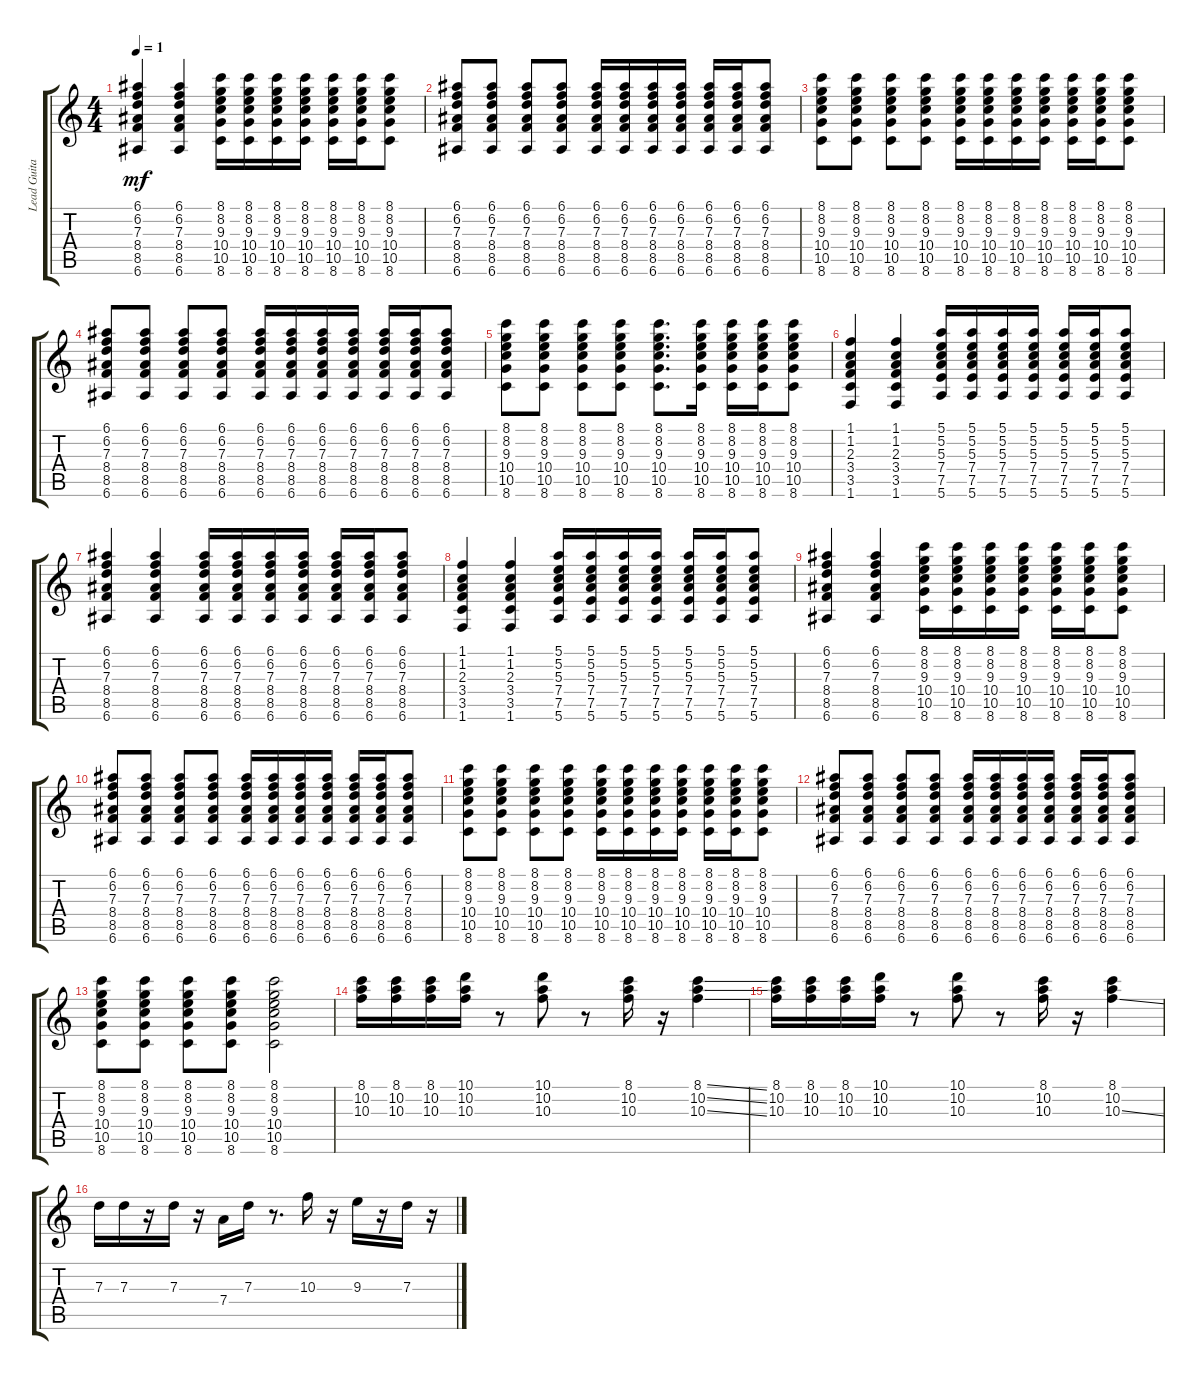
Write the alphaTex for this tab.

\track ("Lead Guitar (Crunch)" "Lead Guita") {instrument overdrivenguitar}
\staff {score tabs}
\tuning (E4 B3 G3 D3 A2 E2) {hide}
\ts (4 4)
\tempo 1
\clef g2
\ks c
(6.1 6.2 7.3 8.4 8.5 6.6).4{dy mf} (6.1 6.2 7.3 8.4 8.5 6.6).4 (8.1 8.2 9.3 10.4 10.5 8.6).16 (8.1 8.2 9.3 10.4 10.5 8.6).16 (8.1 8.2 9.3 10.4 10.5 8.6).16 (8.1 8.2 9.3 10.4 10.5 8.6).16 (8.1 8.2 9.3 10.4 10.5 8.6).16 (8.1 8.2 9.3 10.4 10.5 8.6).16 (8.1 8.2 9.3 10.4 10.5 8.6).8 |
(6.1 6.2 7.3 8.4 8.5 6.6).8 (6.1 6.2 7.3 8.4 8.5 6.6).8 (6.1 6.2 7.3 8.4 8.5 6.6).8 (6.1 6.2 7.3 8.4 8.5 6.6).8 (6.1 6.2 7.3 8.4 8.5 6.6).16 (6.1 6.2 7.3 8.4 8.5 6.6).16 (6.1 6.2 7.3 8.4 8.5 6.6).16 (6.1 6.2 7.3 8.4 8.5 6.6).16 (6.1 6.2 7.3 8.4 8.5 6.6).16 (6.1 6.2 7.3 8.4 8.5 6.6).16 (6.1 6.2 7.3 8.4 8.5 6.6).8 |
(8.1 8.2 9.3 10.4 10.5 8.6).8 (8.1 8.2 9.3 10.4 10.5 8.6).8 (8.1 8.2 9.3 10.4 10.5 8.6).8 (8.1 8.2 9.3 10.4 10.5 8.6).8 (8.1 8.2 9.3 10.4 10.5 8.6).16 (8.1 8.2 9.3 10.4 10.5 8.6).16 (8.1 8.2 9.3 10.4 10.5 8.6).16 (8.1 8.2 9.3 10.4 10.5 8.6).16 (8.1 8.2 9.3 10.4 10.5 8.6).16 (8.1 8.2 9.3 10.4 10.5 8.6).16 (8.1 8.2 9.3 10.4 10.5 8.6).8 |
(6.1 6.2 7.3 8.4 8.5 6.6).8 (6.1 6.2 7.3 8.4 8.5 6.6).8 (6.1 6.2 7.3 8.4 8.5 6.6).8 (6.1 6.2 7.3 8.4 8.5 6.6).8 (6.1 6.2 7.3 8.4 8.5 6.6).16 (6.1 6.2 7.3 8.4 8.5 6.6).16 (6.1 6.2 7.3 8.4 8.5 6.6).16 (6.1 6.2 7.3 8.4 8.5 6.6).16 (6.1 6.2 7.3 8.4 8.5 6.6).16 (6.1 6.2 7.3 8.4 8.5 6.6).16 (6.1 6.2 7.3 8.4 8.5 6.6).8 |
(8.1 8.2 9.3 10.4 10.5 8.6).8 (8.1 8.2 9.3 10.4 10.5 8.6).8 (8.1 8.2 9.3 10.4 10.5 8.6).8 (8.1 8.2 9.3 10.4 10.5 8.6).8 (8.1 8.2 9.3 10.4 10.5 8.6).8{d} (8.1 8.2 9.3 10.4 10.5 8.6).16 (8.1 8.2 9.3 10.4 10.5 8.6).16 (8.1 8.2 9.3 10.4 10.5 8.6).16 (8.1 8.2 9.3 10.4 10.5 8.6).8 |
(1.1 1.2 2.3 3.4 3.5 1.6).4 (1.1 1.2 2.3 3.4 3.5 1.6).4 (5.1 5.2 5.3 7.4 7.5 5.6).16 (5.1 5.2 5.3 7.4 7.5 5.6).16 (5.1 5.2 5.3 7.4 7.5 5.6).16 (5.1 5.2 5.3 7.4 7.5 5.6).16 (5.1 5.2 5.3 7.4 7.5 5.6).16 (5.1 5.2 5.3 7.4 7.5 5.6).16 (5.1 5.2 5.3 7.4 7.5 5.6).8 |
(6.1 6.2 7.3 8.4 8.5 6.6).4 (6.1 6.2 7.3 8.4 8.5 6.6).4 (6.1 6.2 7.3 8.4 8.5 6.6).16 (6.1 6.2 7.3 8.4 8.5 6.6).16 (6.1 6.2 7.3 8.4 8.5 6.6).16 (6.1 6.2 7.3 8.4 8.5 6.6).16 (6.1 6.2 7.3 8.4 8.5 6.6).16 (6.1 6.2 7.3 8.4 8.5 6.6).16 (6.1 6.2 7.3 8.4 8.5 6.6).8 |
(1.1 1.2 2.3 3.4 3.5 1.6).4 (1.1 1.2 2.3 3.4 3.5 1.6).4 (5.1 5.2 5.3 7.4 7.5 5.6).16 (5.1 5.2 5.3 7.4 7.5 5.6).16 (5.1 5.2 5.3 7.4 7.5 5.6).16 (5.1 5.2 5.3 7.4 7.5 5.6).16 (5.1 5.2 5.3 7.4 7.5 5.6).16 (5.1 5.2 5.3 7.4 7.5 5.6).16 (5.1 5.2 5.3 7.4 7.5 5.6).8 |
(6.1 6.2 7.3 8.4 8.5 6.6).4 (6.1 6.2 7.3 8.4 8.5 6.6).4 (8.1 8.2 9.3 10.4 10.5 8.6).16 (8.1 8.2 9.3 10.4 10.5 8.6).16 (8.1 8.2 9.3 10.4 10.5 8.6).16 (8.1 8.2 9.3 10.4 10.5 8.6).16 (8.1 8.2 9.3 10.4 10.5 8.6).16 (8.1 8.2 9.3 10.4 10.5 8.6).16 (8.1 8.2 9.3 10.4 10.5 8.6).8 |
(6.1 6.2 7.3 8.4 8.5 6.6).8 (6.1 6.2 7.3 8.4 8.5 6.6).8 (6.1 6.2 7.3 8.4 8.5 6.6).8 (6.1 6.2 7.3 8.4 8.5 6.6).8 (6.1 6.2 7.3 8.4 8.5 6.6).16 (6.1 6.2 7.3 8.4 8.5 6.6).16 (6.1 6.2 7.3 8.4 8.5 6.6).16 (6.1 6.2 7.3 8.4 8.5 6.6).16 (6.1 6.2 7.3 8.4 8.5 6.6).16 (6.1 6.2 7.3 8.4 8.5 6.6).16 (6.1 6.2 7.3 8.4 8.5 6.6).8 |
(8.1 8.2 9.3 10.4 10.5 8.6).8 (8.1 8.2 9.3 10.4 10.5 8.6).8 (8.1 8.2 9.3 10.4 10.5 8.6).8 (8.1 8.2 9.3 10.4 10.5 8.6).8 (8.1 8.2 9.3 10.4 10.5 8.6).16 (8.1 8.2 9.3 10.4 10.5 8.6).16 (8.1 8.2 9.3 10.4 10.5 8.6).16 (8.1 8.2 9.3 10.4 10.5 8.6).16 (8.1 8.2 9.3 10.4 10.5 8.6).16 (8.1 8.2 9.3 10.4 10.5 8.6).16 (8.1 8.2 9.3 10.4 10.5 8.6).8 |
(6.1 6.2 7.3 8.4 8.5 6.6).8 (6.1 6.2 7.3 8.4 8.5 6.6).8 (6.1 6.2 7.3 8.4 8.5 6.6).8 (6.1 6.2 7.3 8.4 8.5 6.6).8 (6.1 6.2 7.3 8.4 8.5 6.6).16 (6.1 6.2 7.3 8.4 8.5 6.6).16 (6.1 6.2 7.3 8.4 8.5 6.6).16 (6.1 6.2 7.3 8.4 8.5 6.6).16 (6.1 6.2 7.3 8.4 8.5 6.6).16 (6.1 6.2 7.3 8.4 8.5 6.6).16 (6.1 6.2 7.3 8.4 8.5 6.6).8 |
(8.1 8.2 9.3 10.4 10.5 8.6).8 (8.1 8.2 9.3 10.4 10.5 8.6).8 (8.1 8.2 9.3 10.4 10.5 8.6).8 (8.1 8.2 9.3 10.4 10.5 8.6).8 (8.1 8.2 9.3 10.4 10.5 8.6).2 |
(8.1 10.2 10.3).16 (8.1 10.2 10.3).16 (8.1 10.2 10.3).16 (10.1 10.2 10.3).16 r.8 (10.1 10.2 10.3).8 r.8 (8.1 10.2 10.3).16 r.16 (8.1{ss} 10.2{ss} 10.3{ss}).4 |
(8.1 10.2 10.3).16 (8.1 10.2 10.3).16 (8.1 10.2 10.3).16 (10.1 10.2 10.3).16 r.8 (10.1 10.2 10.3).8 r.8 (8.1 10.2 10.3).16 r.16 (8.1 10.2 10.3{ss}).4 |
7.3.16 7.3.16 r.16 7.3.16 r.16 7.4.16 7.3.16 r.8{d} 10.3.16 r.16 9.3.16 r.16 7.3.16 r.16
